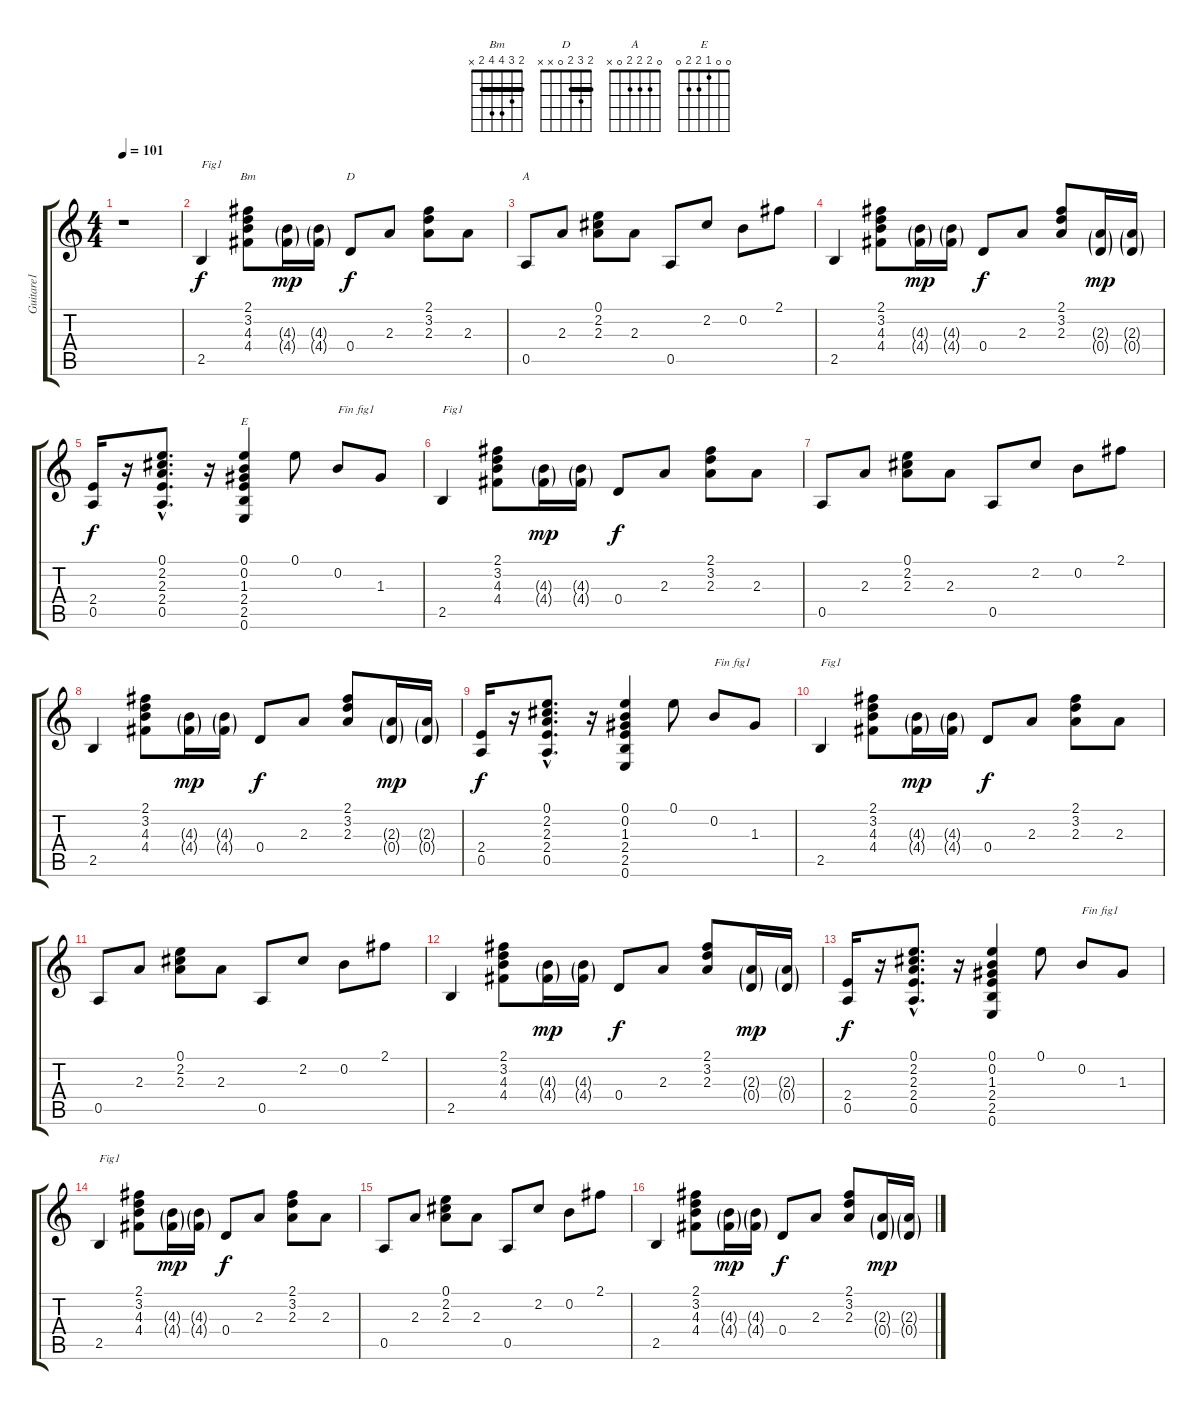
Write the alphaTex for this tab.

\track ("Guitare1" "Guitare1") {instrument acousticguitarsteel}
\staff {score tabs}
\tuning (E4 B3 G3 D3 A2 E2) {hide}
\chord ("Bm" 2 3 4 4 2 x) {barre 2}
\chord ("D" 2 3 2 0 x x) {barre 2}
\chord ("A" 0 2 2 2 0 x)
\chord ("E" 0 0 1 2 2 0)
\ts (4 4)
\tempo 101
\clef g2
\ks c
r.1{dy f instrument acousticguitarsteel} |
2.5.4{txt "Fig1"} (2.1 3.2 4.3 4.4).8{ch "Bm"} (4.3{g} 4.4{g}).16{dy mp} (4.3{g} 4.4{g}).16 0.4.8{ch "D" dy f} 2.3.8 (2.1 3.2 2.3).8 2.3.8 |
0.5.8{ch "A"} 2.3.8 (0.1 2.2 2.3).8 2.3.8 0.5.8 2.2.8 0.2.8 2.1.8 |
2.5.4 (2.1 3.2 4.3 4.4).8 (4.3{g} 4.4{g}).16{dy mp} (4.3{g} 4.4{g}).16 0.4.8{dy f} 2.3.8 (2.1 3.2 2.3).8 (2.3{g} 0.4{g}).16{dy mp} (2.3{g} 0.4{g}).16 |
(2.4 0.5).16{dy f} r.16 (0.1{hac} 2.2{hac} 2.3{hac} 2.4{hac} 0.5{hac}).8{d} r.16 (0.1 0.2 1.3 2.4 2.5 0.6).4{ch "E"} 0.1.8 0.2.8{txt "Fin fig1"} 1.3.8 |
2.5.4{txt "Fig1"} (2.1 3.2 4.3 4.4).8 (4.3{g} 4.4{g}).16{dy mp} (4.3{g} 4.4{g}).16 0.4.8{dy f} 2.3.8 (2.1 3.2 2.3).8 2.3.8 |
0.5.8 2.3.8 (0.1 2.2 2.3).8 2.3.8 0.5.8 2.2.8 0.2.8 2.1.8 |
2.5.4 (2.1 3.2 4.3 4.4).8 (4.3{g} 4.4{g}).16{dy mp} (4.3{g} 4.4{g}).16 0.4.8{dy f} 2.3.8 (2.1 3.2 2.3).8 (2.3{g} 0.4{g}).16{dy mp} (2.3{g} 0.4{g}).16 |
(2.4 0.5).16{dy f} r.16 (0.1{hac} 2.2{hac} 2.3{hac} 2.4{hac} 0.5{hac}).8{d} r.16 (0.1 0.2 1.3 2.4 2.5 0.6).4 0.1.8 0.2.8{txt "Fin fig1"} 1.3.8 |
2.5.4{txt "Fig1"} (2.1 3.2 4.3 4.4).8 (4.3{g} 4.4{g}).16{dy mp} (4.3{g} 4.4{g}).16 0.4.8{dy f} 2.3.8 (2.1 3.2 2.3).8 2.3.8 |
0.5.8 2.3.8 (0.1 2.2 2.3).8 2.3.8 0.5.8 2.2.8 0.2.8 2.1.8 |
2.5.4 (2.1 3.2 4.3 4.4).8 (4.3{g} 4.4{g}).16{dy mp} (4.3{g} 4.4{g}).16 0.4.8{dy f} 2.3.8 (2.1 3.2 2.3).8 (2.3{g} 0.4{g}).16{dy mp} (2.3{g} 0.4{g}).16 |
(2.4 0.5).16{dy f} r.16 (0.1{hac} 2.2{hac} 2.3{hac} 2.4{hac} 0.5{hac}).8{d} r.16 (0.1 0.2 1.3 2.4 2.5 0.6).4 0.1.8 0.2.8{txt "Fin fig1"} 1.3.8 |
2.5.4{txt "Fig1"} (2.1 3.2 4.3 4.4).8 (4.3{g} 4.4{g}).16{dy mp} (4.3{g} 4.4{g}).16 0.4.8{dy f} 2.3.8 (2.1 3.2 2.3).8 2.3.8 |
0.5.8 2.3.8 (0.1 2.2 2.3).8 2.3.8 0.5.8 2.2.8 0.2.8 2.1.8 |
2.5.4 (2.1 3.2 4.3 4.4).8 (4.3{g} 4.4{g}).16{dy mp} (4.3{g} 4.4{g}).16 0.4.8{dy f} 2.3.8 (2.1 3.2 2.3).8 (2.3{g} 0.4{g}).16{dy mp} (2.3{g} 0.4{g}).16
